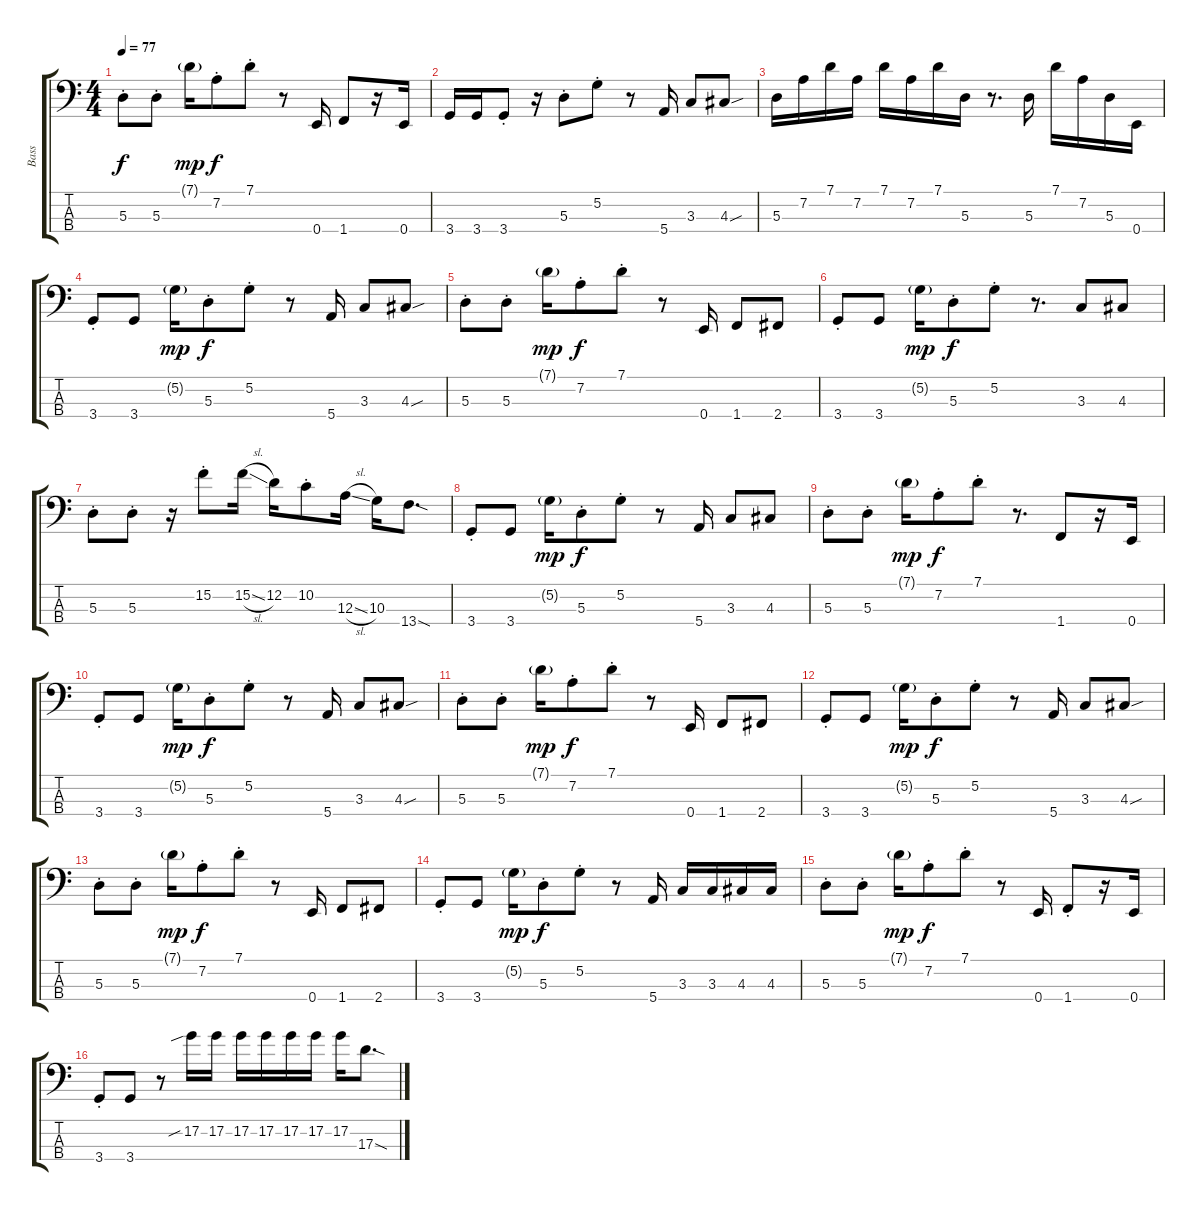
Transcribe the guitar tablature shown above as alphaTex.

\track ("Bass" "Bass") {instrument electricbassfinger}
\staff {score tabs}
\tuning (G2 D2 A1 E1) {hide}
\ts (4 4)
\tempo 77
\clef f4
\ks c
5.3{st}.8{dy f} 5.3{st}.8 7.1{g}.16{dy mp} 7.2{st}.8{dy f} 7.1{st}.8 r.8 0.4.16 1.4.8 r.16 0.4.16 |
3.4.16 3.4.16 3.4{st}.8 r.16 5.3{st}.8 5.2{st}.8 r.8 5.4.16 3.3.8 4.3{sou}.8 |
5.3.16 7.2.16 7.1.16 7.2.16 7.1.16 7.2.16 7.1.16 5.3.16 r.8{d} 5.3.16 7.1.16 7.2.16 5.3.16 0.4.16 |
3.4{st}.8 3.4.8 5.2{g}.16{dy mp} 5.3{st}.8{dy f} 5.2{st}.8 r.8 5.4.16 3.3.8 4.3{sou}.8 |
5.3{st}.8 5.3{st}.8 7.1{g}.16{dy mp} 7.2{st}.8{dy f} 7.1{st}.8 r.8 0.4.16 1.4.8 2.4.8 |
3.4{st}.8 3.4.8 5.2{g}.16{dy mp} 5.3{st}.8{dy f} 5.2{st}.8 r.8{d} 3.3.8 4.3.8 |
5.3{st}.8 5.3{st}.8 r.16 15.2{st}.8 15.2{sl}.16 12.2.16 10.2{st}.8 12.3{sl}.16 10.3.16 13.4{sod}.8{d} |
3.4{st}.8 3.4.8 5.2{g}.16{dy mp} 5.3{st}.8{dy f} 5.2{st}.8 r.8 5.4.16 3.3.8 4.3.8 |
5.3{st}.8 5.3{st}.8 7.1{g}.16{dy mp} 7.2{st}.8{dy f} 7.1{st}.8 r.8{d} 1.4.8 r.16 0.4.16 |
3.4{st}.8 3.4.8 5.2{g}.16{dy mp} 5.3{st}.8{dy f} 5.2{st}.8 r.8 5.4.16 3.3.8 4.3{sou}.8 |
5.3{st}.8 5.3{st}.8 7.1{g}.16{dy mp} 7.2{st}.8{dy f} 7.1{st}.8 r.8 0.4.16 1.4.8 2.4.8 |
3.4{st}.8 3.4.8 5.2{g}.16{dy mp} 5.3{st}.8{dy f} 5.2{st}.8 r.8 5.4.16 3.3.8 4.3{sou}.8 |
5.3{st}.8 5.3{st}.8 7.1{g}.16{dy mp} 7.2{st}.8{dy f} 7.1{st}.8 r.8 0.4.16 1.4.8 2.4.8 |
3.4{st}.8 3.4.8 5.2{g}.16{dy mp} 5.3{st}.8{dy f} 5.2{st}.8 r.8 5.4.16 3.3.16 3.3.16 4.3.16 4.3.16 |
5.3{st}.8 5.3{st}.8 7.1{g}.16{dy mp} 7.2{st}.8{dy f} 7.1{st}.8 r.8 0.4.16 1.4{st}.8 r.16 0.4.16 |
3.4{st}.8 3.4.8 r.8 17.2{sib}.16 17.2.16 17.2.16 17.2.16 17.2.16 17.2.16 17.2.16 17.3{sod}.8{d}
